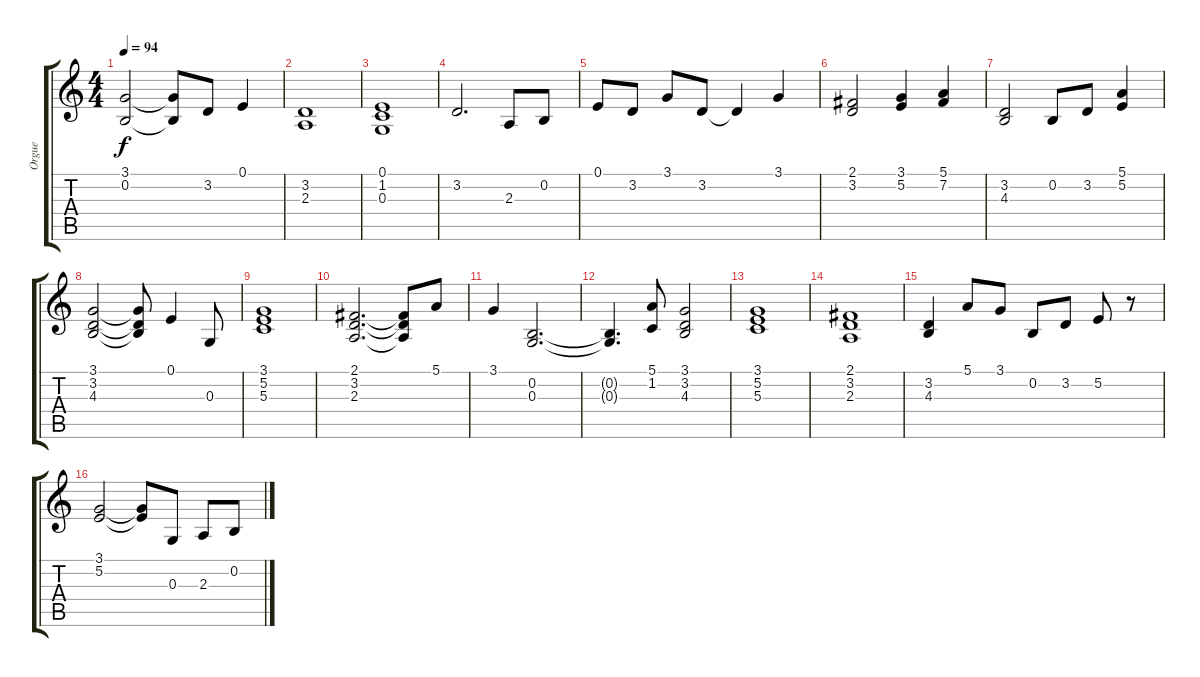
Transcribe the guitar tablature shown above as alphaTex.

\track ("Orgue" "Orgue") {instrument drawbarorgan}
\staff {score tabs}
\tuning (E4 B3 G3 D3 A2 E2) {hide}
\ts (4 4)
\tempo 94
\clef g2
\ks c
(3.1 0.2).2{dy f} (3.1{t} 0.2{t}).8 3.2.8 0.1.4 |
(3.2 2.3).1 |
(0.1 1.2 0.3).1 |
3.2.2{d} 2.3.8 0.2.8 |
0.1.8 3.2.8 3.1.8 3.2.8 3.2{t}.4 3.1.4 |
(2.1 3.2).2 (3.1 5.2).4 (5.1 7.2).4 |
(3.2 4.3).2 0.2.8 3.2.8 (5.1 5.2).4 |
(3.1 3.2 4.3).2 (3.1{t} 3.2{t} 4.3{t}).8 0.1.4 0.3.8 |
(3.1 5.2 5.3).1 |
(2.1 3.2 2.3).2{d} (2.1{t} 3.2{t} 2.3{t}).8 5.1.8 |
3.1.4 (0.2 0.3).2{d} |
(0.2{t} 0.3{t}).4{d} (5.1 1.2).8 (3.1 3.2 4.3).2 |
(3.1 5.2 5.3).1 |
(2.1 3.2 2.3).1 |
(3.2 4.3).4 5.1.8 3.1.8 0.2.8 3.2.8 5.2.8 r.8 |
(3.1 5.2).2 (3.1{t} 5.2{t}).8 0.3.8 2.3.8 0.2.8
